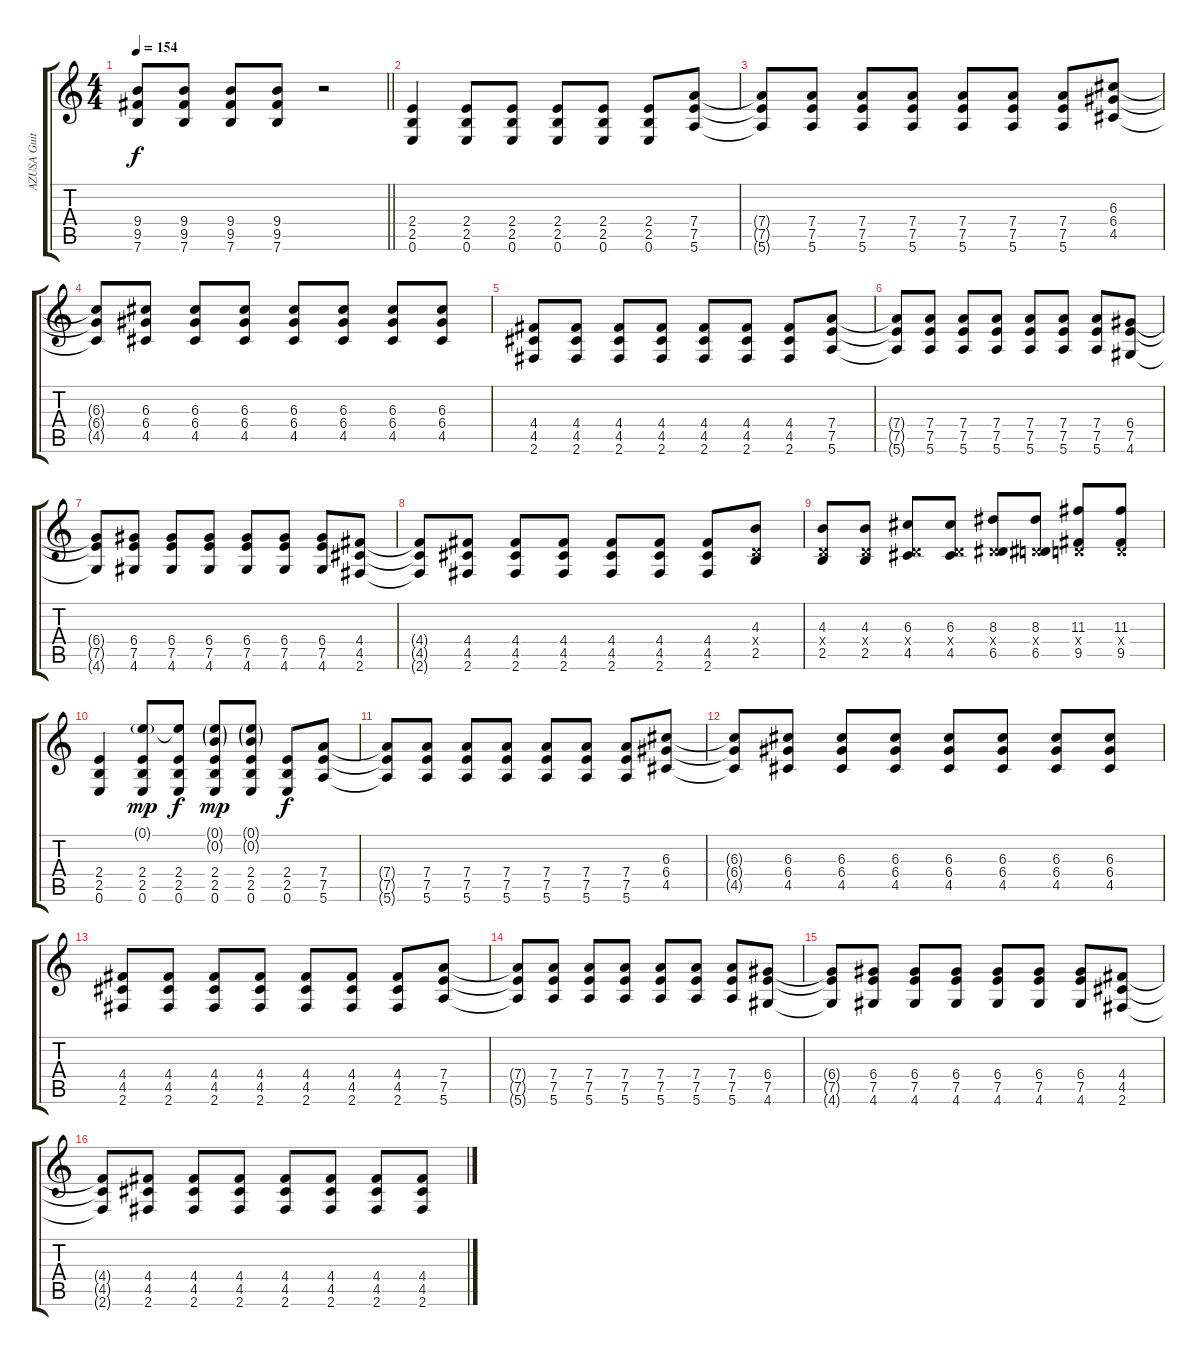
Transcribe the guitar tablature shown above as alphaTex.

\track ("AZUSA Guitar" "AZUSA Guit") {instrument distortionguitar}
\staff {score tabs}
\tuning (E4 B3 G3 D3 A2 E2) {hide}
\ts (4 4)
\tempo 154
\clef g2
\barLineRight lightlight
\ks c
(9.4 9.5 7.6).8{dy f} (9.4 9.5 7.6).8 (9.4 9.5 7.6).8 (9.4 9.5 7.6).8 r.2 |
(2.4 2.5 0.6).4 (2.4 2.5 0.6).8 (2.4 2.5 0.6).8 (2.4 2.5 0.6).8 (2.4 2.5 0.6).8 (2.4 2.5 0.6).8 (7.4 7.5 5.6).8 |
(7.4{t} 7.5{t} 5.6{t}).8 (7.4 7.5 5.6).8 (7.4 7.5 5.6).8 (7.4 7.5 5.6).8 (7.4 7.5 5.6).8 (7.4 7.5 5.6).8 (7.4 7.5 5.6).8 (6.3 6.4 4.5).8 |
(6.3{t} 6.4{t} 4.5{t}).8 (6.3 6.4 4.5).8 (6.3 6.4 4.5).8 (6.3 6.4 4.5).8 (6.3 6.4 4.5).8 (6.3 6.4 4.5).8 (6.3 6.4 4.5).8 (6.3 6.4 4.5).8 |
(4.4 4.5 2.6).8 (4.4 4.5 2.6).8 (4.4 4.5 2.6).8 (4.4 4.5 2.6).8 (4.4 4.5 2.6).8 (4.4 4.5 2.6).8 (4.4 4.5 2.6).8 (7.4 7.5 5.6).8 |
(7.4{t} 7.5{t} 5.6{t}).8 (7.4 7.5 5.6).8 (7.4 7.5 5.6).8 (7.4 7.5 5.6).8 (7.4 7.5 5.6).8 (7.4 7.5 5.6).8 (7.4 7.5 5.6).8 (6.4 7.5 4.6).8 |
(6.4{t} 7.5{t} 4.6{t}).8 (6.4 7.5 4.6).8 (6.4 7.5 4.6).8 (6.4 7.5 4.6).8 (6.4 7.5 4.6).8 (6.4 7.5 4.6).8 (6.4 7.5 4.6).8 (4.4 4.5 2.6).8 |
(4.4{t} 4.5{t} 2.6{t}).8 (4.4 4.5 2.6).8 (4.4 4.5 2.6).8 (4.4 4.5 2.6).8 (4.4 4.5 2.6).8 (4.4 4.5 2.6).8 (4.4 4.5 2.6).8 (4.3 0.4{x} 2.5).8 |
(4.3 0.4{x} 2.5).8 (4.3 0.4{x} 2.5).8 (6.3 0.4{x} 4.5).8 (6.3 0.4{x} 4.5).8 (8.3 0.4{x} 6.5).8 (8.3 0.4{x} 6.5).8 (11.3 0.4{x} 9.5).8 (11.3 0.4{x} 9.5).8 |
(2.4 2.5 0.6).4 (0.1{g} 2.4 2.5 0.6).8{dy mp} (0.1{t} 2.4 2.5 0.6).8{dy f} (0.1{g} 0.2{g} 2.4 2.5 0.6).8{dy mp} (0.1{g} 0.2{g} 2.4 2.5 0.6).8 (2.4 2.5 0.6).8{dy f} (7.4 7.5 5.6).8 |
(7.4{t} 7.5{t} 5.6{t}).8 (7.4 7.5 5.6).8 (7.4 7.5 5.6).8 (7.4 7.5 5.6).8 (7.4 7.5 5.6).8 (7.4 7.5 5.6).8 (7.4 7.5 5.6).8 (6.3 6.4 4.5).8 |
(6.3{t} 6.4{t} 4.5{t}).8 (6.3 6.4 4.5).8 (6.3 6.4 4.5).8 (6.3 6.4 4.5).8 (6.3 6.4 4.5).8 (6.3 6.4 4.5).8 (6.3 6.4 4.5).8 (6.3 6.4 4.5).8 |
(4.4 4.5 2.6).8 (4.4 4.5 2.6).8 (4.4 4.5 2.6).8 (4.4 4.5 2.6).8 (4.4 4.5 2.6).8 (4.4 4.5 2.6).8 (4.4 4.5 2.6).8 (7.4 7.5 5.6).8 |
(7.4{t} 7.5{t} 5.6{t}).8 (7.4 7.5 5.6).8 (7.4 7.5 5.6).8 (7.4 7.5 5.6).8 (7.4 7.5 5.6).8 (7.4 7.5 5.6).8 (7.4 7.5 5.6).8 (6.4 7.5 4.6).8 |
(6.4{t} 7.5{t} 4.6{t}).8 (6.4 7.5 4.6).8 (6.4 7.5 4.6).8 (6.4 7.5 4.6).8 (6.4 7.5 4.6).8 (6.4 7.5 4.6).8 (6.4 7.5 4.6).8 (4.4 4.5 2.6).8 |
(4.4{t} 4.5{t} 2.6{t}).8 (4.4 4.5 2.6).8 (4.4 4.5 2.6).8 (4.4 4.5 2.6).8 (4.4 4.5 2.6).8 (4.4 4.5 2.6).8 (4.4 4.5 2.6).8 (4.4 4.5 2.6).8
